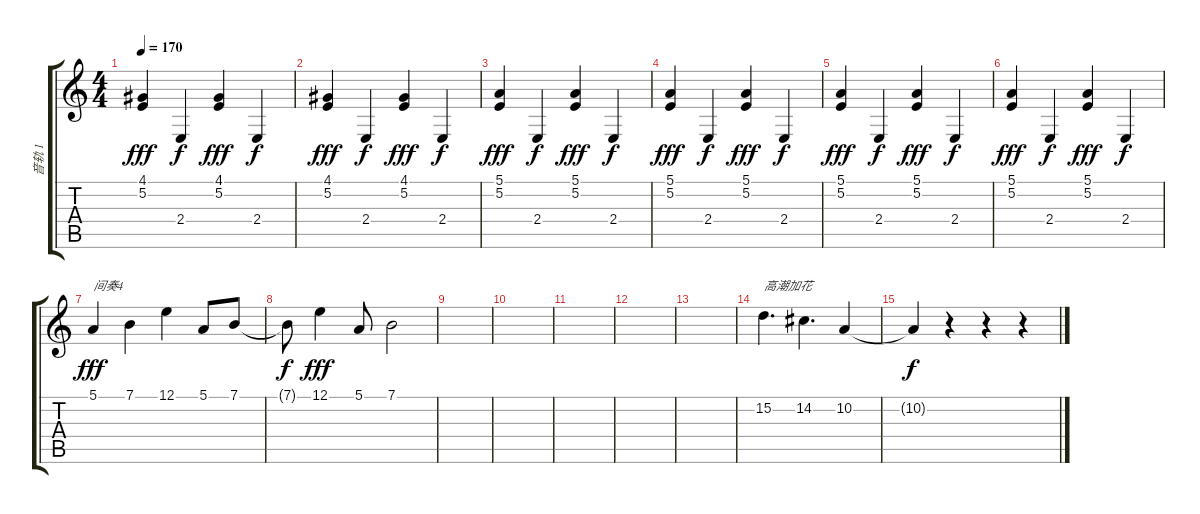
\track ("音轨 1" "音轨 1") {instrument acousticgrandpiano}
\staff {score tabs}
\tuning (E4 B3 G3 D3 A2 E2) {hide}
\ts (4 4)
\tempo 170
\clef g2
\ks c
(4.1 5.2).4{dy fff} 2.4.4{dy f} (4.1 5.2).4{dy fff} 2.4.4{dy f} |
(4.1 5.2).4{dy fff} 2.4.4{dy f} (4.1 5.2).4{dy fff} 2.4.4{dy f} |
(5.1 5.2).4{dy fff} 2.4.4{dy f} (5.1 5.2).4{dy fff} 2.4.4{dy f} |
(5.1 5.2).4{dy fff} 2.4.4{dy f} (5.1 5.2).4{dy fff} 2.4.4{dy f} |
(5.1 5.2).4{dy fff} 2.4.4{dy f} (5.1 5.2).4{dy fff} 2.4.4{dy f} |
(5.1 5.2).4{dy fff} 2.4.4{dy f} (5.1 5.2).4{dy fff} 2.4.4{dy f} |
5.1.4{txt "间奏4" dy fff} 7.1.4 12.1.4 5.1.8 7.1.8 |
7.1{t}.8{dy f} 12.1.4{dy fff} 5.1.8 7.1.2 |
|
|
|
|
|
15.2.4{d txt "高潮加花"} 14.2.4{d} 10.2.4 |
10.2{t}.4{dy f} r.4 r.4 r.4
